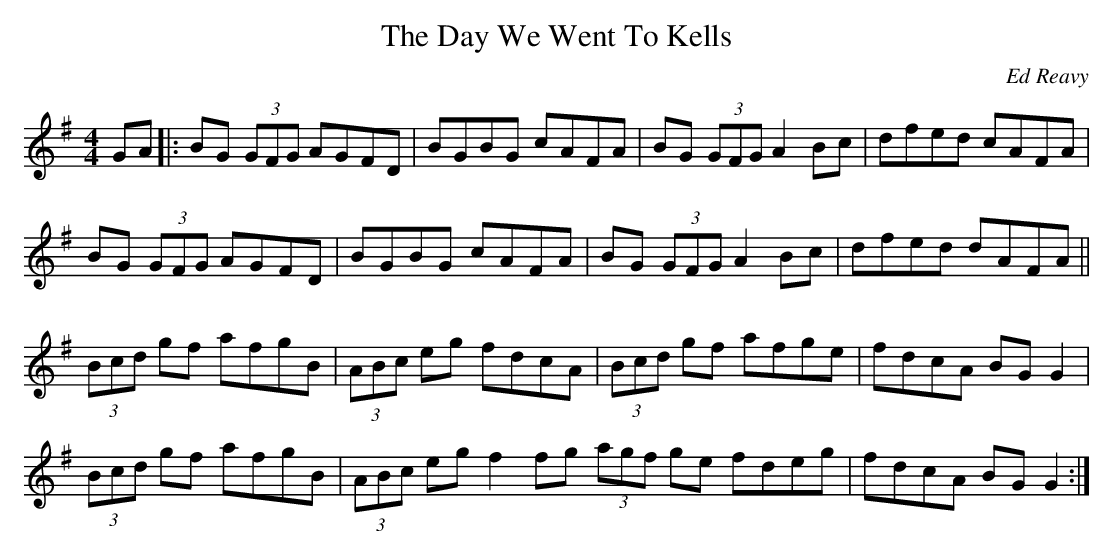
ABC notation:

X:1
T:The Day We Went To Kells
C:Ed Reavy
M:4/4
L:1/8
K:G
GA|:BG (3GFG AGFD|BGBG cAFA|BG (3GFG A2 Bc|dfed cAFA|
BG (3GFG AGFD|BGBG cAFA|BG (3GFG A2 Bc|dfed dAFA||
(3Bcd gf afgB|(3ABc eg fdcA|(3Bcd gf afge|fdcA BG G2|
(3Bcd gf afgB|(3ABc eg f2 fg (3agf ge fdeg|fdcA BG G2:|
